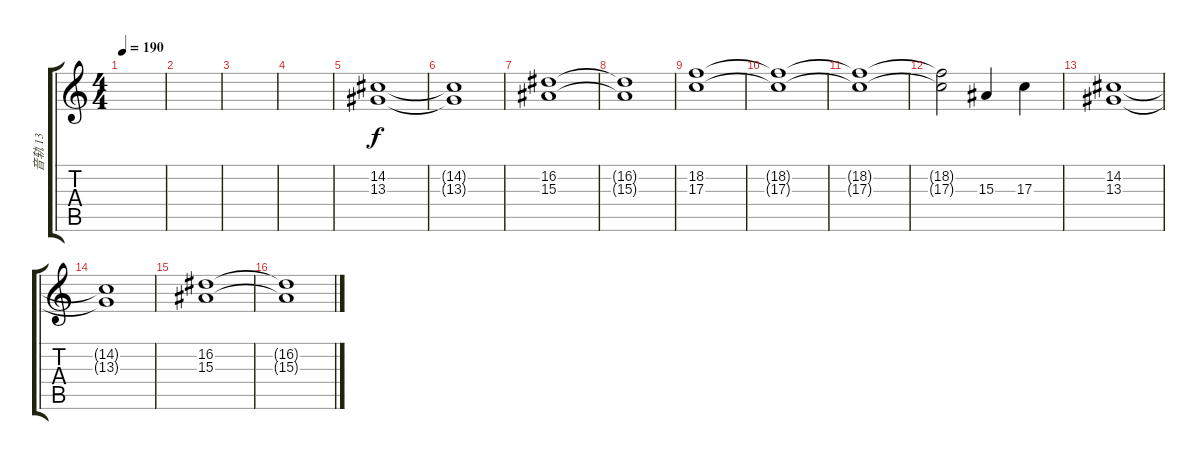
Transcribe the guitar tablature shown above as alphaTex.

\track ("音轨 13" "音轨 13") {instrument pad5bowed}
\staff {score tabs}
\tuning (E4 B3 G3 D3 A2 E2) {hide}
\ts (4 4)
\tempo 190
\clef g2
\ks c
|
|
|
|
(14.2 13.3).1 |
(14.2{t} 13.3{t}).1 |
(16.2 15.3).1 |
(16.2{t} 15.3{t}).1 |
(18.2 17.3).1 |
(18.2{t} 17.3{t}).1 |
(18.2{t} 17.3{t}).1 |
(18.2{t} 17.3{t}).2 15.3.4 17.3.4 |
(14.2 13.3).1 |
(14.2{t} 13.3{t}).1 |
(16.2 15.3).1 |
(16.2{t} 15.3{t}).1
